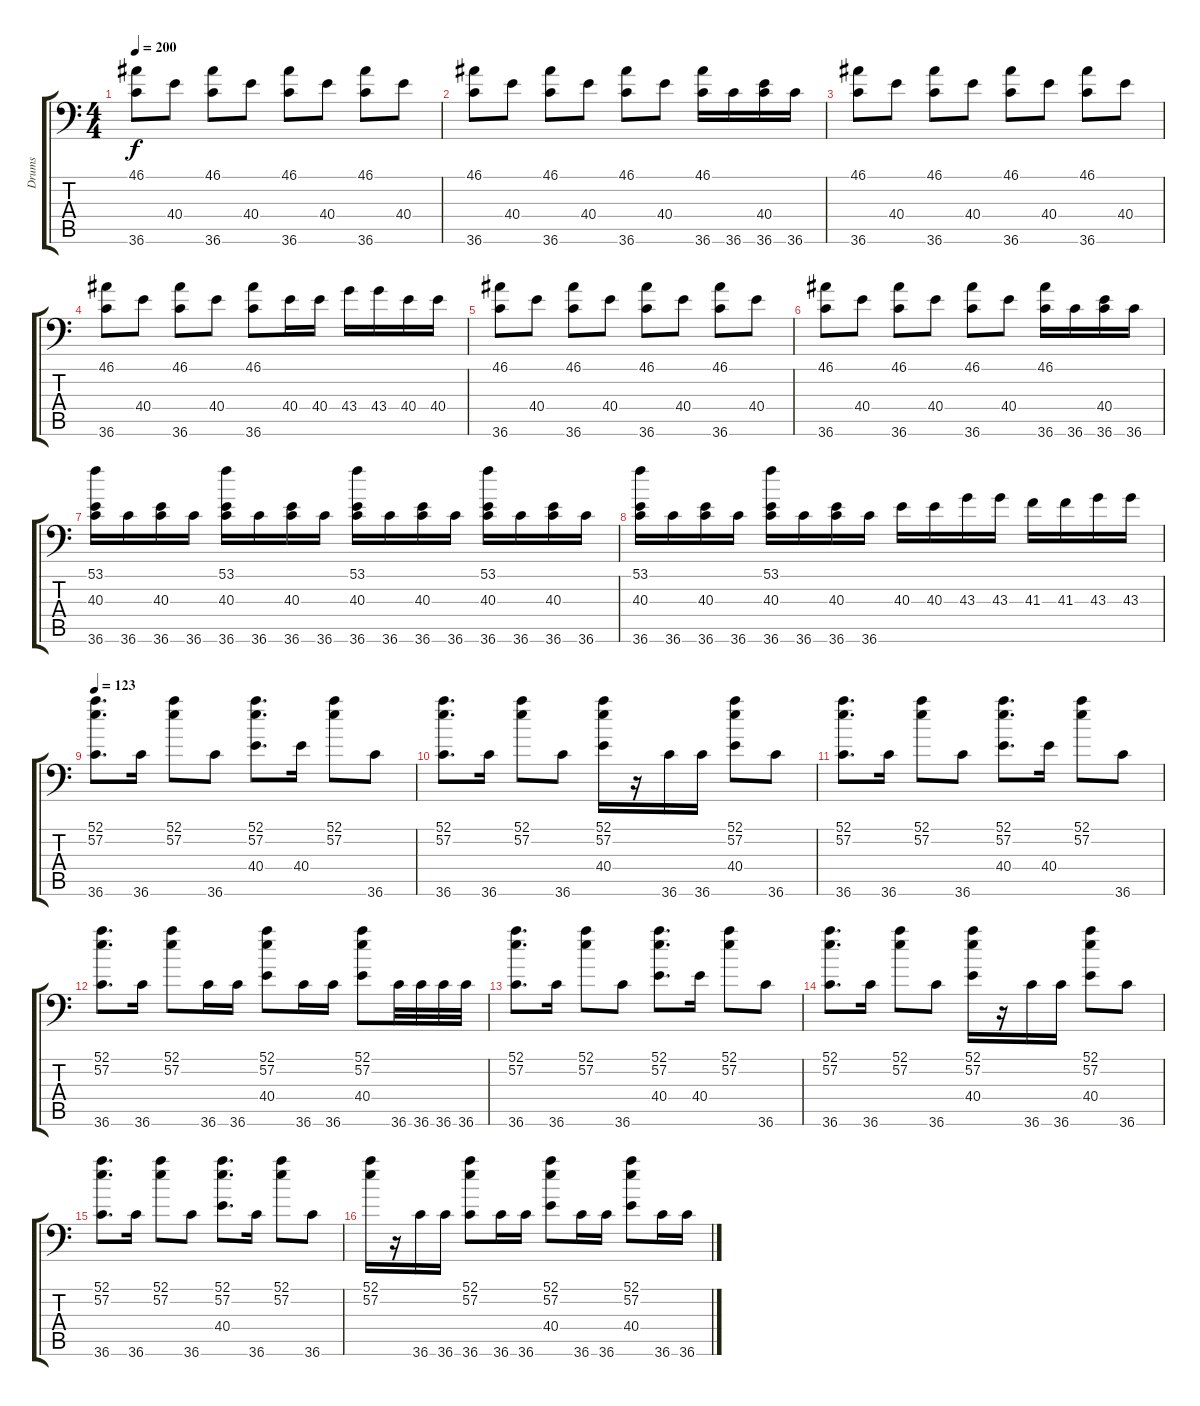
\track ("Drums" "Drums") {instrument acousticgrandpiano}
\staff {score tabs}
\tuning (C-1 C-1 C-1 C-1 C-1 C-1) {hide}
\ts (4 4)
\tempo 200
\clef f4
\ks c
(46.1 36.6).8{dy f} 40.4.8 (46.1 36.6).8 40.4.8 (46.1 36.6).8 40.4.8 (46.1 36.6).8 40.4.8 |
(46.1 36.6).8 40.4.8 (46.1 36.6).8 40.4.8 (46.1 36.6).8 40.4.8 (46.1 36.6).16 36.6.16 (40.4 36.6).16 36.6.16 |
(46.1 36.6).8 40.4.8 (46.1 36.6).8 40.4.8 (46.1 36.6).8 40.4.8 (46.1 36.6).8 40.4.8 |
(46.1 36.6).8 40.4.8 (46.1 36.6).8 40.4.8 (46.1 36.6).8 40.4.16 40.4.16 43.4.16 43.4.16 40.4.16 40.4.16 |
(46.1 36.6).8 40.4.8 (46.1 36.6).8 40.4.8 (46.1 36.6).8 40.4.8 (46.1 36.6).8 40.4.8 |
(46.1 36.6).8 40.4.8 (46.1 36.6).8 40.4.8 (46.1 36.6).8 40.4.8 (46.1 36.6).16 36.6.16 (40.4 36.6).16 36.6.16 |
(53.1 40.3 36.6).16 36.6.16 (40.3 36.6).16 36.6.16 (53.1 40.3 36.6).16 36.6.16 (40.3 36.6).16 36.6.16 (53.1 40.3 36.6).16 36.6.16 (40.3 36.6).16 36.6.16 (53.1 40.3 36.6).16 36.6.16 (40.3 36.6).16 36.6.16 |
(53.1 40.3 36.6).16 36.6.16 (40.3 36.6).16 36.6.16 (53.1 40.3 36.6).16 36.6.16 (40.3 36.6).16 36.6.16 40.3.16 40.3.16 43.3.16 43.3.16 41.3.16 41.3.16 43.3.16 43.3.16 |
\tempo 123
(52.1 57.2 36.6).8{d} 36.6.16 (52.1 57.2).8 36.6.8 (52.1 57.2 40.4).8{d} 40.4.16 (52.1 57.2).8 36.6.8 |
(52.1 57.2 36.6).8{d} 36.6.16 (52.1 57.2).8 36.6.8 (52.1 57.2 40.4).16 r.16 36.6.16 36.6.16 (52.1 57.2 40.4).8 36.6.8 |
(52.1 57.2 36.6).8{d} 36.6.16 (52.1 57.2).8 36.6.8 (52.1 57.2 40.4).8{d} 40.4.16 (52.1 57.2).8 36.6.8 |
(52.1 57.2 36.6).8{d} 36.6.16 (52.1 57.2).8 36.6.16 36.6.16 (52.1 57.2 40.4).8 36.6.16 36.6.16 (52.1 57.2 40.4).8 36.6.32 36.6.32 36.6.32 36.6.32 |
(52.1 57.2 36.6).8{d} 36.6.16 (52.1 57.2).8 36.6.8 (52.1 57.2 40.4).8{d} 40.4.16 (52.1 57.2).8 36.6.8 |
(52.1 57.2 36.6).8{d} 36.6.16 (52.1 57.2).8 36.6.8 (52.1 57.2 40.4).16 r.16 36.6.16 36.6.16 (52.1 57.2 40.4).8 36.6.8 |
(52.1 57.2 36.6).8{d} 36.6.16 (52.1 57.2).8 36.6.8 (52.1 57.2 40.4).8{d} 36.6.16 (52.1 57.2).8 36.6.8 |
(52.1 57.2).16 r.16 36.6.16 36.6.16 (52.1 57.2 36.6).8 36.6.16 36.6.16 (52.1 57.2 40.4).8 36.6.16 36.6.16 (52.1 57.2 40.4).8 36.6.16 36.6.16
